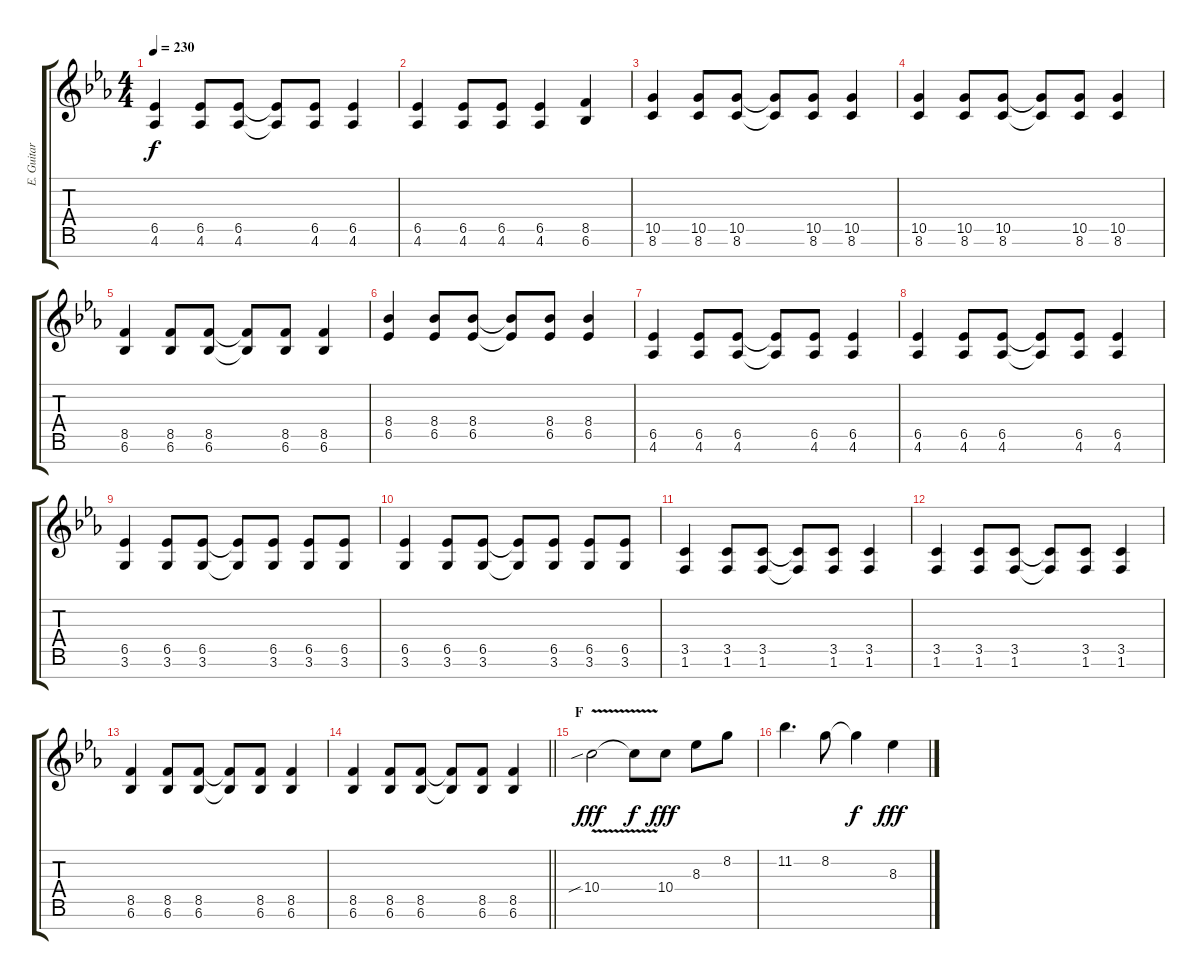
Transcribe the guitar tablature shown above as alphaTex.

\track ("E. Guitar I" "E. Guitar ") {instrument overdrivenguitar}
\staff {score tabs}
\tuning (E4 B3 G3 D3 A2 E2 B1) {hide}
\ts (4 4)
\tempo 230
\clef g2
\ks eb
(6.5 4.6).4{dy f} (6.5 4.6).8 (6.5 4.6).8 (6.5{t} 4.6{t}).8 (6.5 4.6).8 (6.5 4.6).4 |
(6.5 4.6).4 (6.5 4.6).8 (6.5 4.6).8 (6.5 4.6).4 (8.5 6.6).4 |
(10.5 8.6).4 (10.5 8.6).8 (10.5 8.6).8 (10.5{t} 8.6{t}).8 (10.5 8.6).8 (10.5 8.6).4 |
(10.5 8.6).4 (10.5 8.6).8 (10.5 8.6).8 (10.5{t} 8.6{t}).8 (10.5 8.6).8 (10.5 8.6).4 |
(8.5 6.6).4 (8.5 6.6).8 (8.5 6.6).8 (8.5{t} 6.6{t}).8 (8.5 6.6).8 (8.5 6.6).4 |
(8.4 6.5).4 (8.4 6.5).8 (8.4 6.5).8 (8.4{t} 6.5{t}).8 (8.4 6.5).8 (8.4 6.5).4 |
(6.5 4.6).4 (6.5 4.6).8 (6.5 4.6).8 (6.5{t} 4.6{t}).8 (6.5 4.6).8 (6.5 4.6).4 |
(6.5 4.6).4 (6.5 4.6).8 (6.5 4.6).8 (6.5{t} 4.6{t}).8 (6.5 4.6).8 (6.5 4.6).4 |
(6.5 3.6).4 (6.5 3.6).8 (6.5 3.6).8 (6.5{t} 3.6{t}).8 (6.5 3.6).8 (6.5 3.6).8 (6.5 3.6).8 |
(6.5 3.6).4 (6.5 3.6).8 (6.5 3.6).8 (6.5{t} 3.6{t}).8 (6.5 3.6).8 (6.5 3.6).8 (6.5 3.6).8 |
(3.5 1.6).4 (3.5 1.6).8 (3.5 1.6).8 (3.5{t} 1.6{t}).8 (3.5 1.6).8 (3.5 1.6).4 |
(3.5 1.6).4 (3.5 1.6).8 (3.5 1.6).8 (3.5{t} 1.6{t}).8 (3.5 1.6).8 (3.5 1.6).4 |
(8.5 6.6).4 (8.5 6.6).8 (8.5 6.6).8 (8.5{t} 6.6{t}).8 (8.5 6.6).8 (8.5 6.6).4 |
\barLineRight lightlight
(8.5 6.6).4 (8.5 6.6).8 (8.5 6.6).8 (8.5{t} 6.6{t}).8 (8.5 6.6).8 (8.5 6.6).4 |
\section ("" "F")
10.4{v sib}.2{dy fff} 10.4{t}.8{dy f} 10.4.8{dy fff} 8.3.8 8.2.8 |
11.2.4{d} 8.2.8 8.2{t}.4{dy f} 8.3.4{dy fff}
